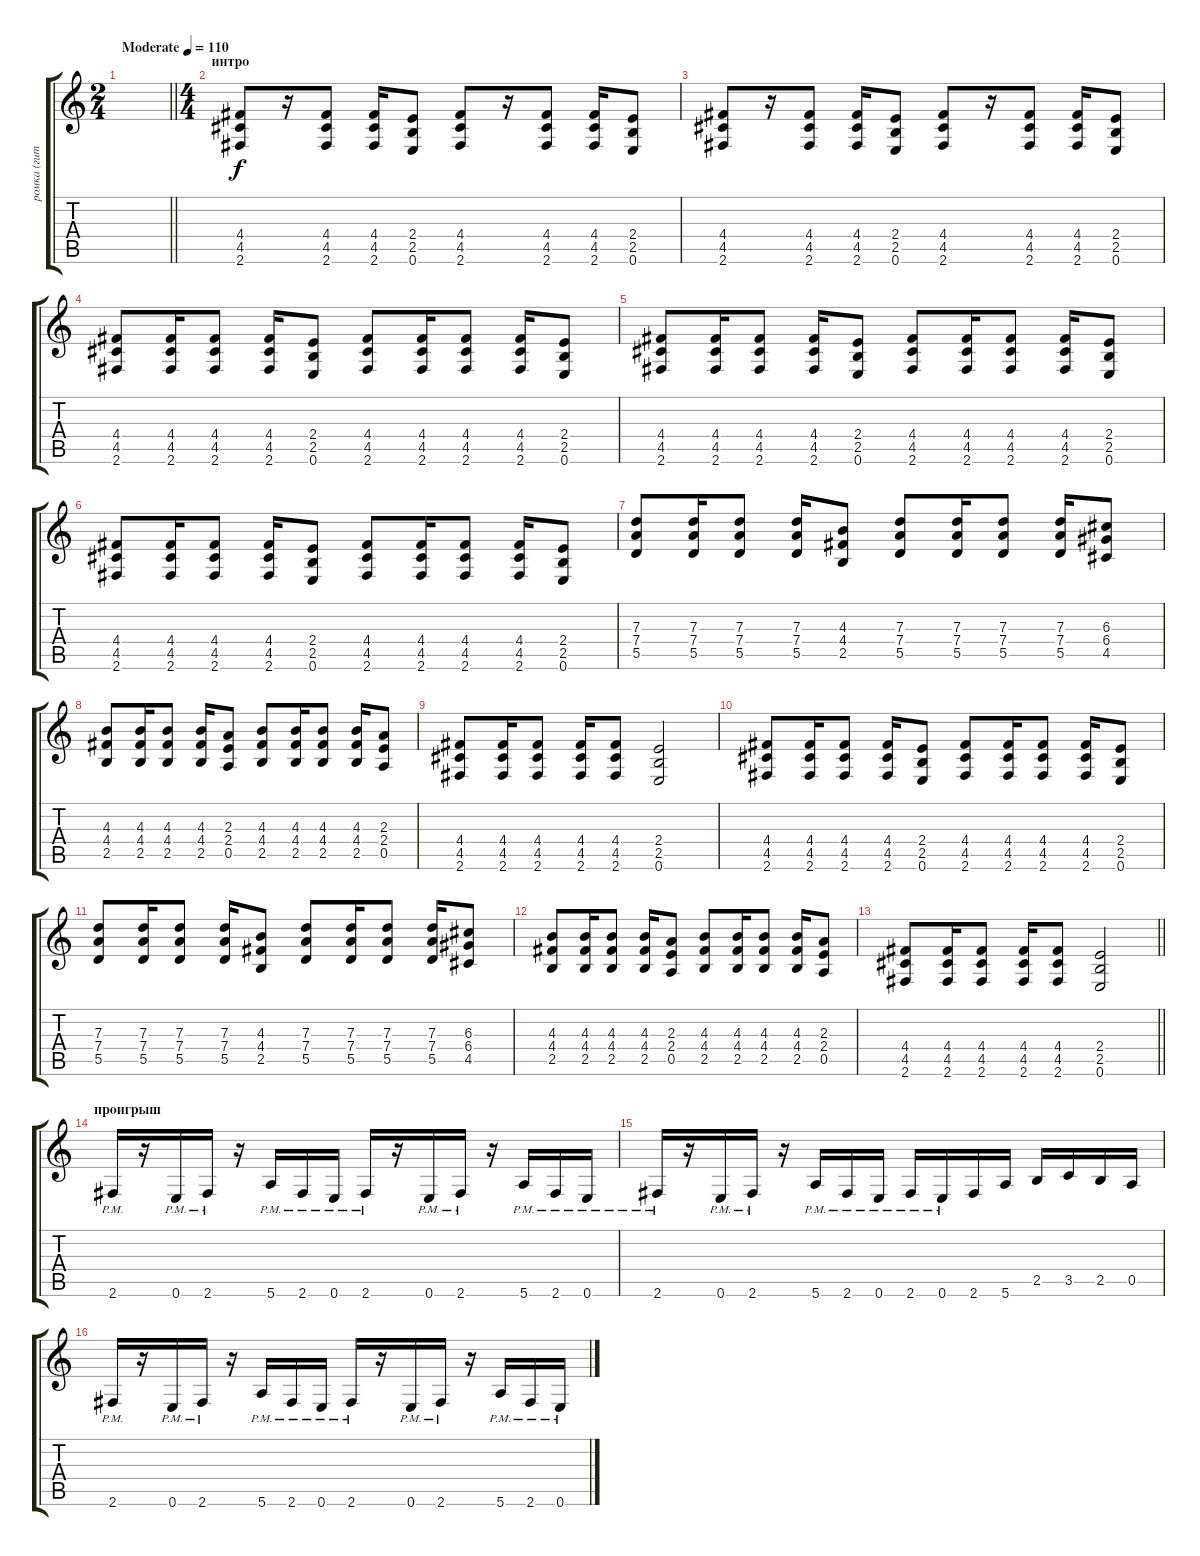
\track ("ромка (гитара)" "ромка (гит") {instrument distortionguitar}
\staff {score tabs}
\tuning (E4 B3 G3 D3 A2 E2) {hide}
\ts (2 4)
\tempo (110 "Moderate")
\clef g2
\barLineRight lightlight
\ks c
|
\ts (4 4)
\section ("" "интро")
(4.4 4.5 2.6).8 r.16 (4.4 4.5 2.6).8 (4.4 4.5 2.6).16 (2.4 2.5 0.6).8 (4.4 4.5 2.6).8 r.16 (4.4 4.5 2.6).8 (4.4 4.5 2.6).16 (2.4 2.5 0.6).8 |
(4.4 4.5 2.6).8 r.16 (4.4 4.5 2.6).8 (4.4 4.5 2.6).16 (2.4 2.5 0.6).8 (4.4 4.5 2.6).8 r.16 (4.4 4.5 2.6).8 (4.4 4.5 2.6).16 (2.4 2.5 0.6).8 |
(4.4 4.5 2.6).8 (4.4 4.5 2.6).16 (4.4 4.5 2.6).8 (4.4 4.5 2.6).16 (2.4 2.5 0.6).8 (4.4 4.5 2.6).8 (4.4 4.5 2.6).16 (4.4 4.5 2.6).8 (4.4 4.5 2.6).16 (2.4 2.5 0.6).8 |
(4.4 4.5 2.6).8 (4.4 4.5 2.6).16 (4.4 4.5 2.6).8 (4.4 4.5 2.6).16 (2.4 2.5 0.6).8 (4.4 4.5 2.6).8 (4.4 4.5 2.6).16 (4.4 4.5 2.6).8 (4.4 4.5 2.6).16 (2.4 2.5 0.6).8 |
(4.4 4.5 2.6).8 (4.4 4.5 2.6).16 (4.4 4.5 2.6).8 (4.4 4.5 2.6).16 (2.4 2.5 0.6).8 (4.4 4.5 2.6).8 (4.4 4.5 2.6).16 (4.4 4.5 2.6).8 (4.4 4.5 2.6).16 (2.4 2.5 0.6).8 |
(7.3 7.4 5.5).8 (7.3 7.4 5.5).16 (7.3 7.4 5.5).8 (7.3 7.4 5.5).16 (4.3 4.4 2.5).8 (7.3 7.4 5.5).8 (7.3 7.4 5.5).16 (7.3 7.4 5.5).8 (7.3 7.4 5.5).16 (6.3 6.4 4.5).8 |
(4.3 4.4 2.5).8 (4.3 4.4 2.5).16 (4.3 4.4 2.5).8 (4.3 4.4 2.5).16 (2.3 2.4 0.5).8 (4.3 4.4 2.5).8 (4.3 4.4 2.5).16 (4.3 4.4 2.5).8 (4.3 4.4 2.5).16 (2.3 2.4 0.5).8 |
(4.4 4.5 2.6).8 (4.4 4.5 2.6).16 (4.4 4.5 2.6).8 (4.4 4.5 2.6).16 (4.4 4.5 2.6).8 (2.4 2.5 0.6).2 |
(4.4 4.5 2.6).8 (4.4 4.5 2.6).16 (4.4 4.5 2.6).8 (4.4 4.5 2.6).16 (2.4 2.5 0.6).8 (4.4 4.5 2.6).8 (4.4 4.5 2.6).16 (4.4 4.5 2.6).8 (4.4 4.5 2.6).16 (2.4 2.5 0.6).8 |
(7.3 7.4 5.5).8 (7.3 7.4 5.5).16 (7.3 7.4 5.5).8 (7.3 7.4 5.5).16 (4.3 4.4 2.5).8 (7.3 7.4 5.5).8 (7.3 7.4 5.5).16 (7.3 7.4 5.5).8 (7.3 7.4 5.5).16 (6.3 6.4 4.5).8 |
(4.3 4.4 2.5).8 (4.3 4.4 2.5).16 (4.3 4.4 2.5).8 (4.3 4.4 2.5).16 (2.3 2.4 0.5).8 (4.3 4.4 2.5).8 (4.3 4.4 2.5).16 (4.3 4.4 2.5).8 (4.3 4.4 2.5).16 (2.3 2.4 0.5).8 |
\barLineRight lightlight
(4.4 4.5 2.6).8 (4.4 4.5 2.6).16 (4.4 4.5 2.6).8 (4.4 4.5 2.6).16 (4.4 4.5 2.6).8 (2.4 2.5 0.6).2 |
\section ("" "проигрыш")
2.6{pm}.16 r.16 0.6{pm}.16 2.6{pm}.16 r.16 5.6{pm}.16 2.6{pm}.16 0.6{pm}.16 2.6{pm}.16 r.16 0.6{pm}.16 2.6{pm}.16 r.16 5.6{pm}.16 2.6{pm}.16 0.6{pm}.16 |
2.6{pm}.16 r.16 0.6{pm}.16 2.6{pm}.16 r.16 5.6{pm}.16 2.6{pm}.16 0.6{pm}.16 2.6{pm}.16 0.6{pm}.16 2.6.16 5.6.16 2.5.16 3.5.16 2.5.16 0.5.16 |
2.6{pm}.16 r.16 0.6{pm}.16 2.6{pm}.16 r.16 5.6{pm}.16 2.6{pm}.16 0.6{pm}.16 2.6{pm}.16 r.16 0.6{pm}.16 2.6{pm}.16 r.16 5.6{pm}.16 2.6{pm}.16 0.6{pm}.16
